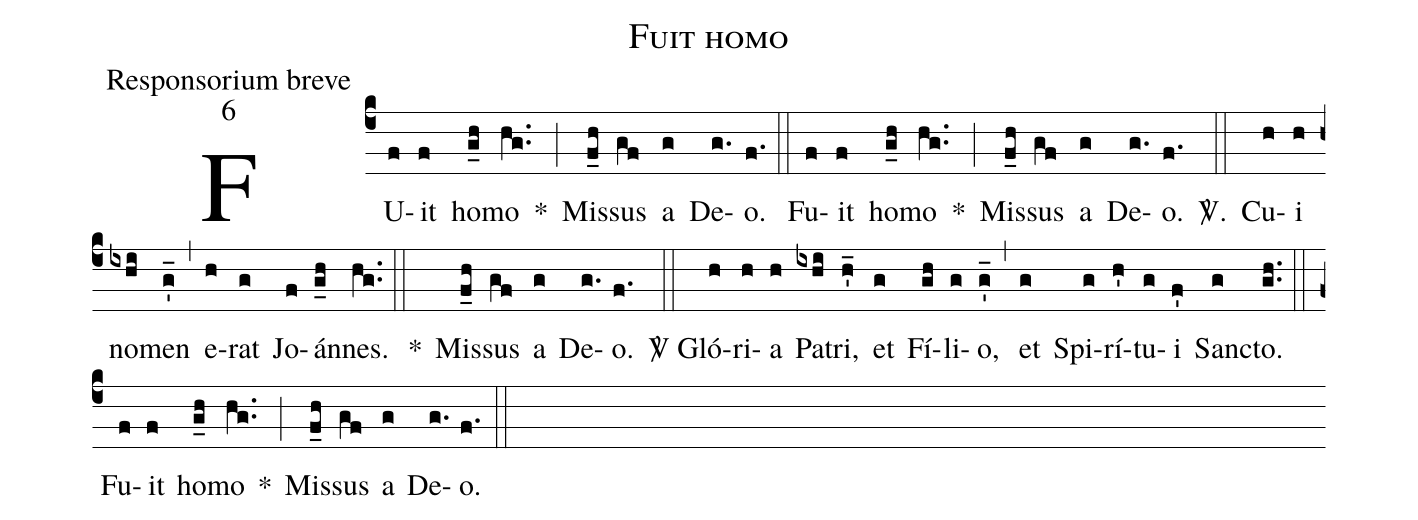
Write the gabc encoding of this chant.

name:Fuit homo;
office-part:Responsorium breve;
mode:6;
%%
(c4)FU(f)it(f) ho(g_h)mo(hg..) *(;) Mis(f_h)sus(gf) a(g) De(g.)o.(f.) (::)
Fu(f)it(f) ho(g_h)mo(hg..) *(;) Mis(f_h)sus(gf) a(g) De(g.)o.(f.)
<sp>V/</sp>.(::) Cu(h)i(h) no(ixhi)men(g'_) (,) e(h)rat(g) Jo(f)án(g_h)nes.(hg..) (::)
*() Mis(f_h)sus(gf) a(g) De(g.)o.(f.) (::)
 <sp>V/</sp> Gló(h)ri(h)a(h) Pa(ixhi)tri,(h'_) et(g) Fí(gh)li(g)o,(g'_) (,)et(g) Spi(g)rí(h')tu(g)i(f') Sanc(g)to.(gh..) (::)
Fu(f)it(f) ho(g_h)mo(hg..) *(;) Mis(f_h)sus(gf) a(g) De(g.)o.(f.) (::)
